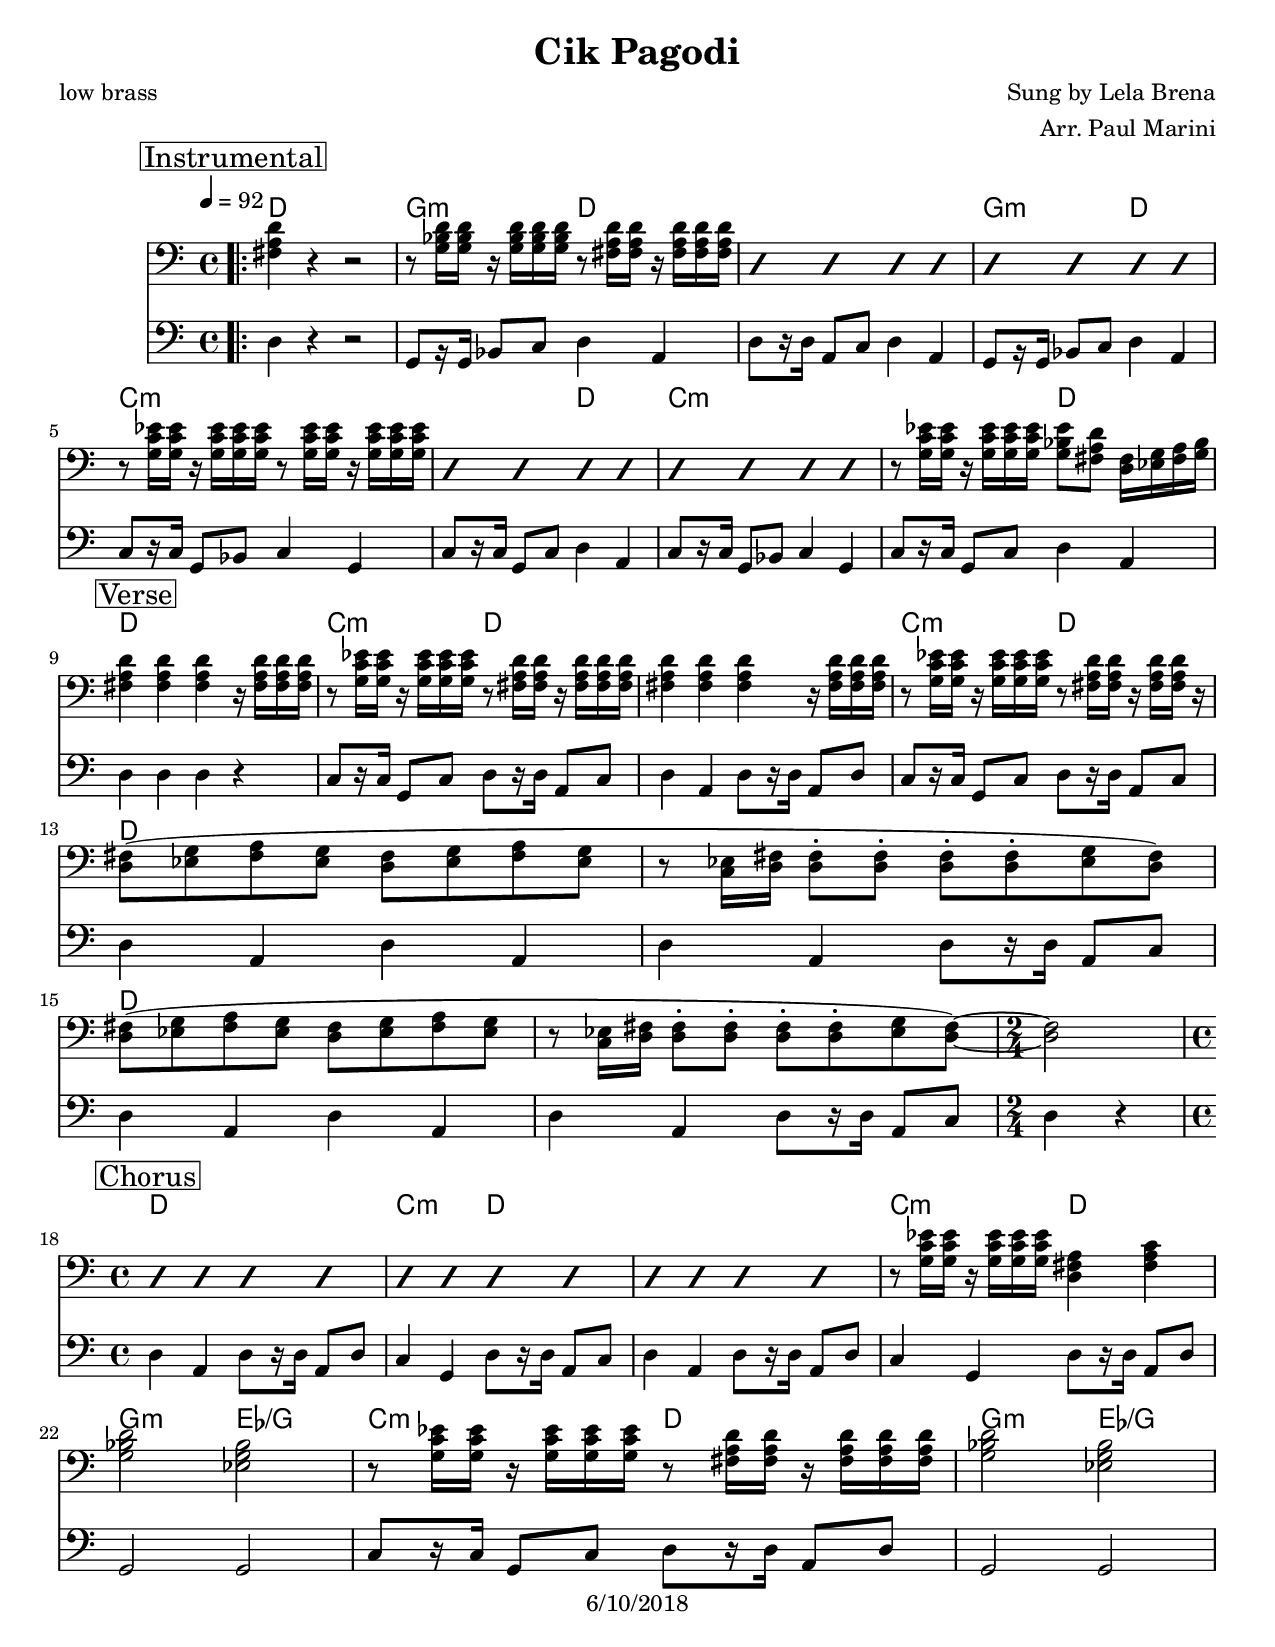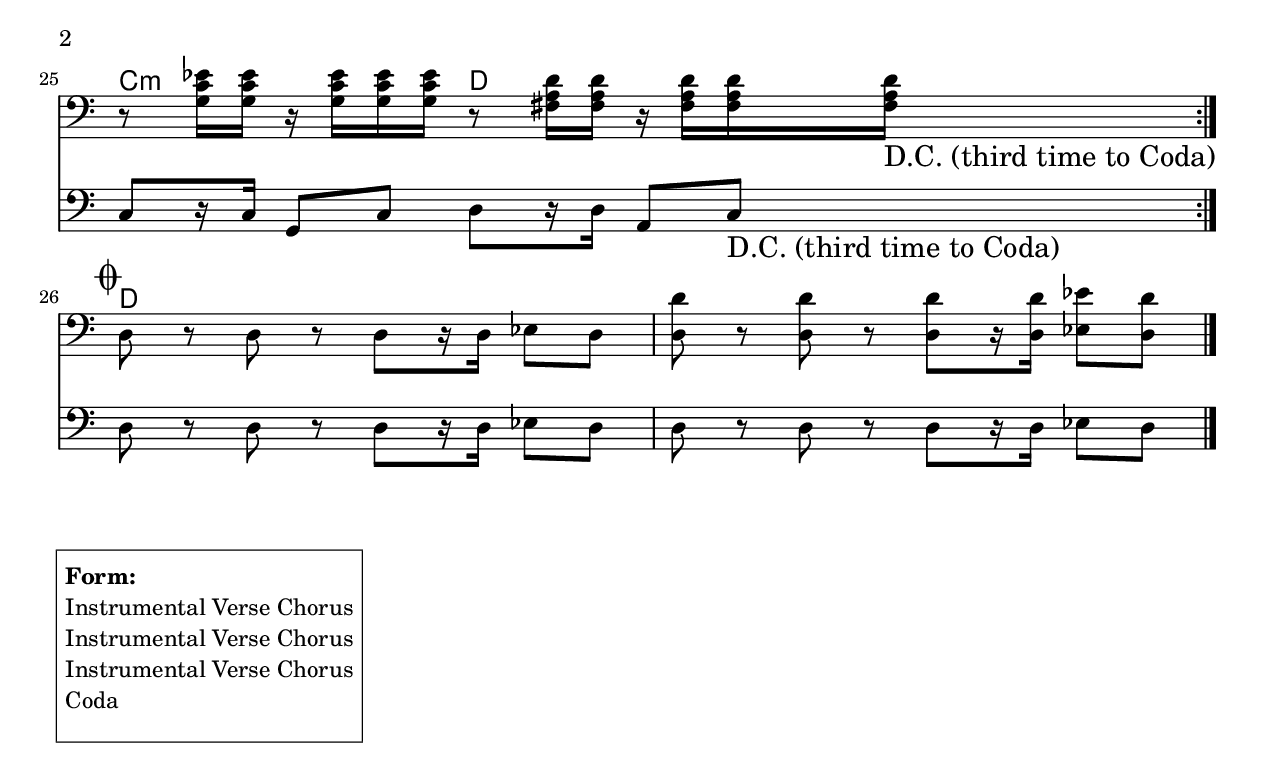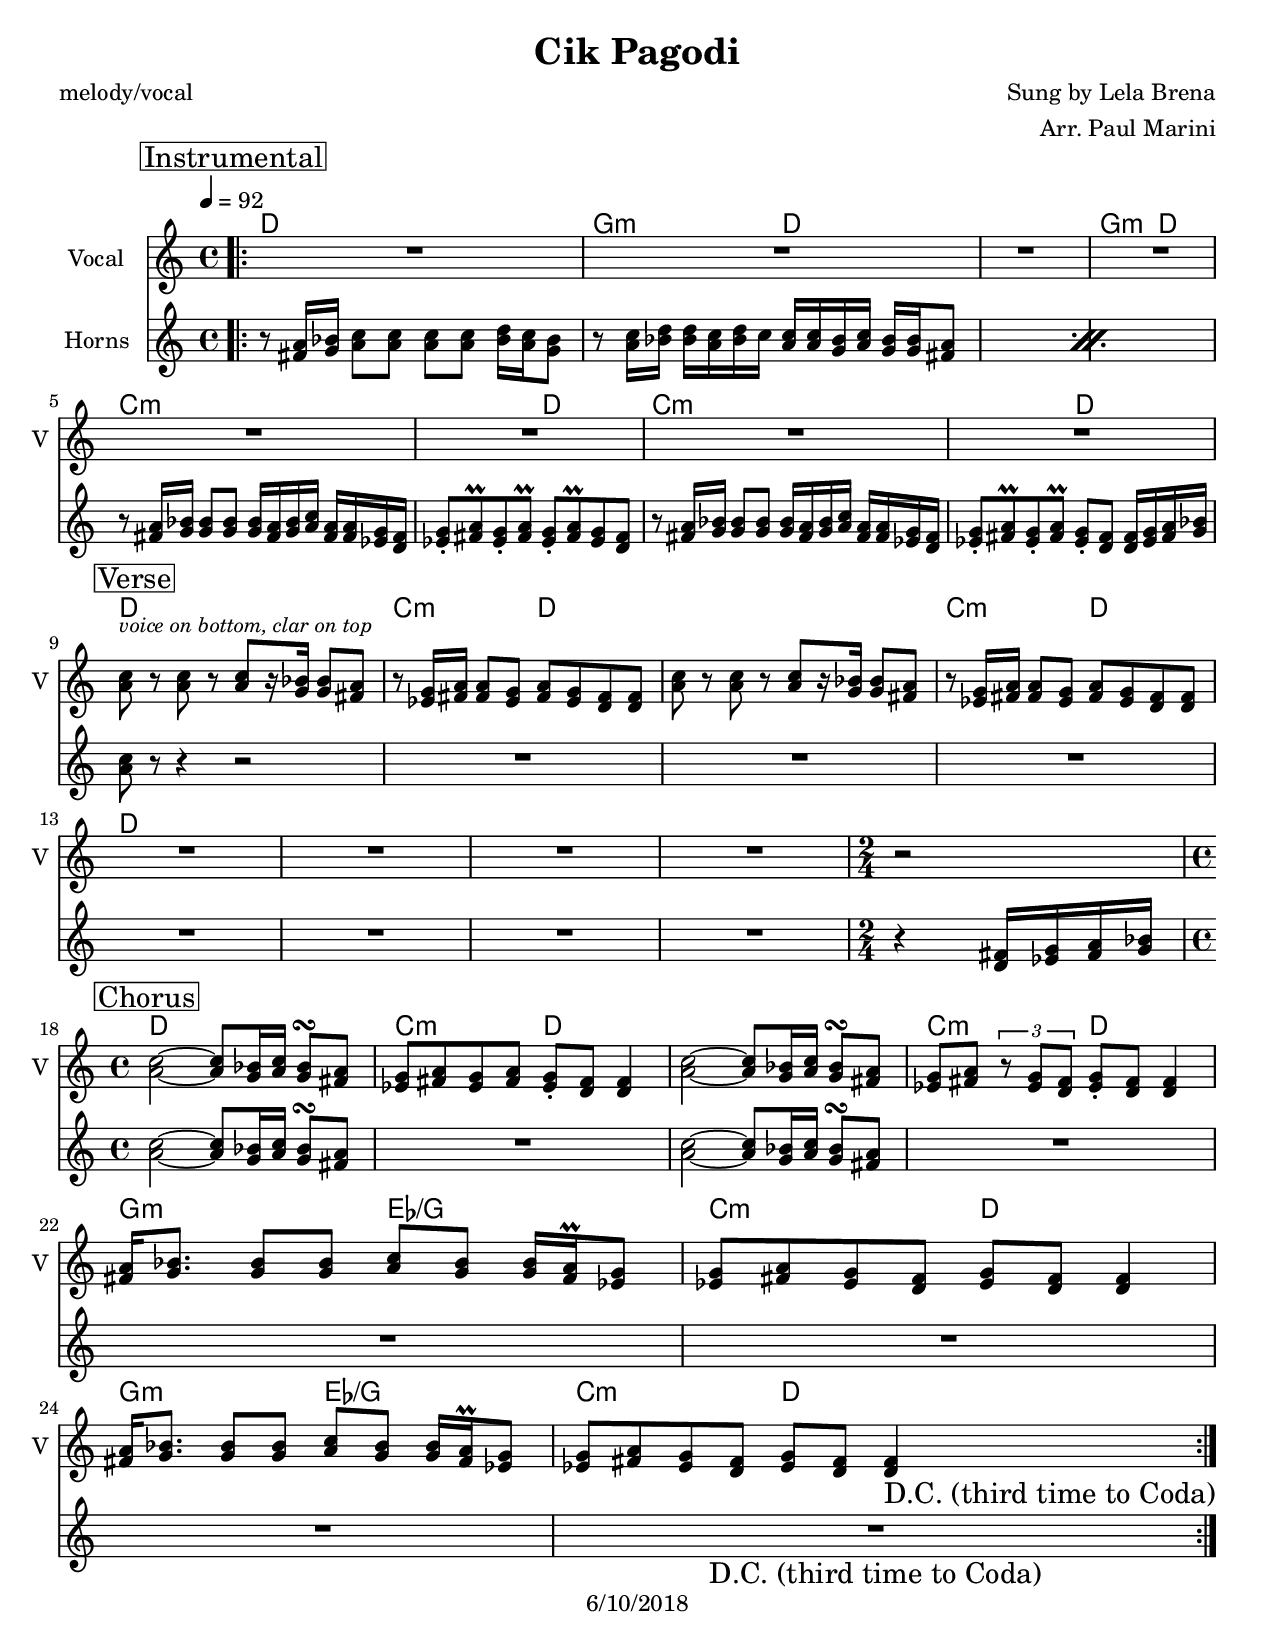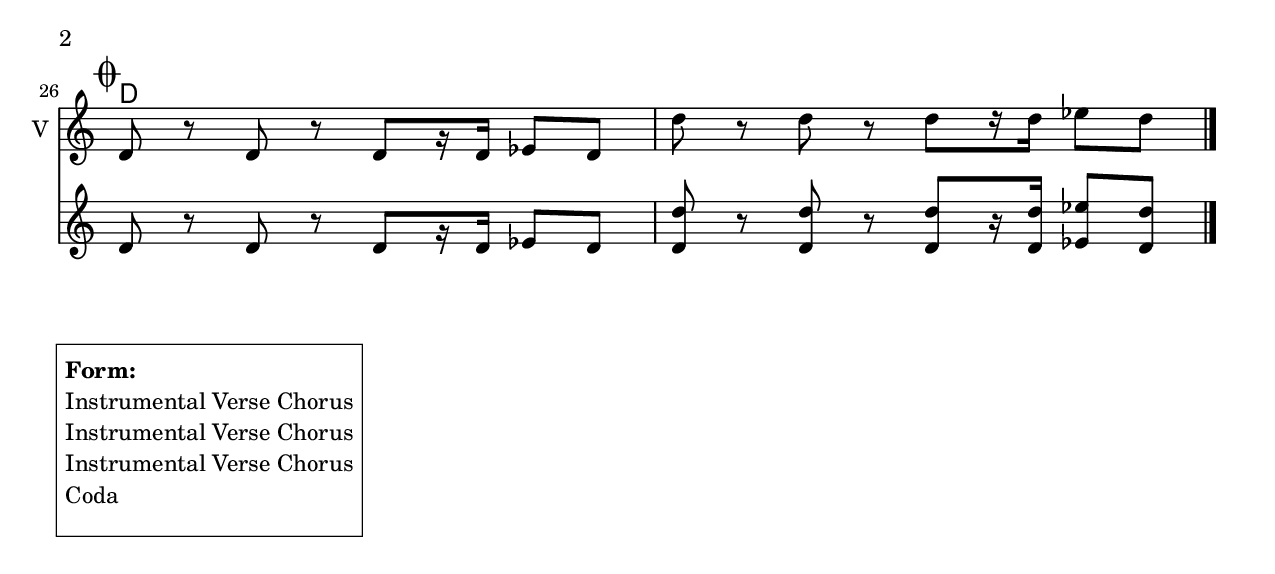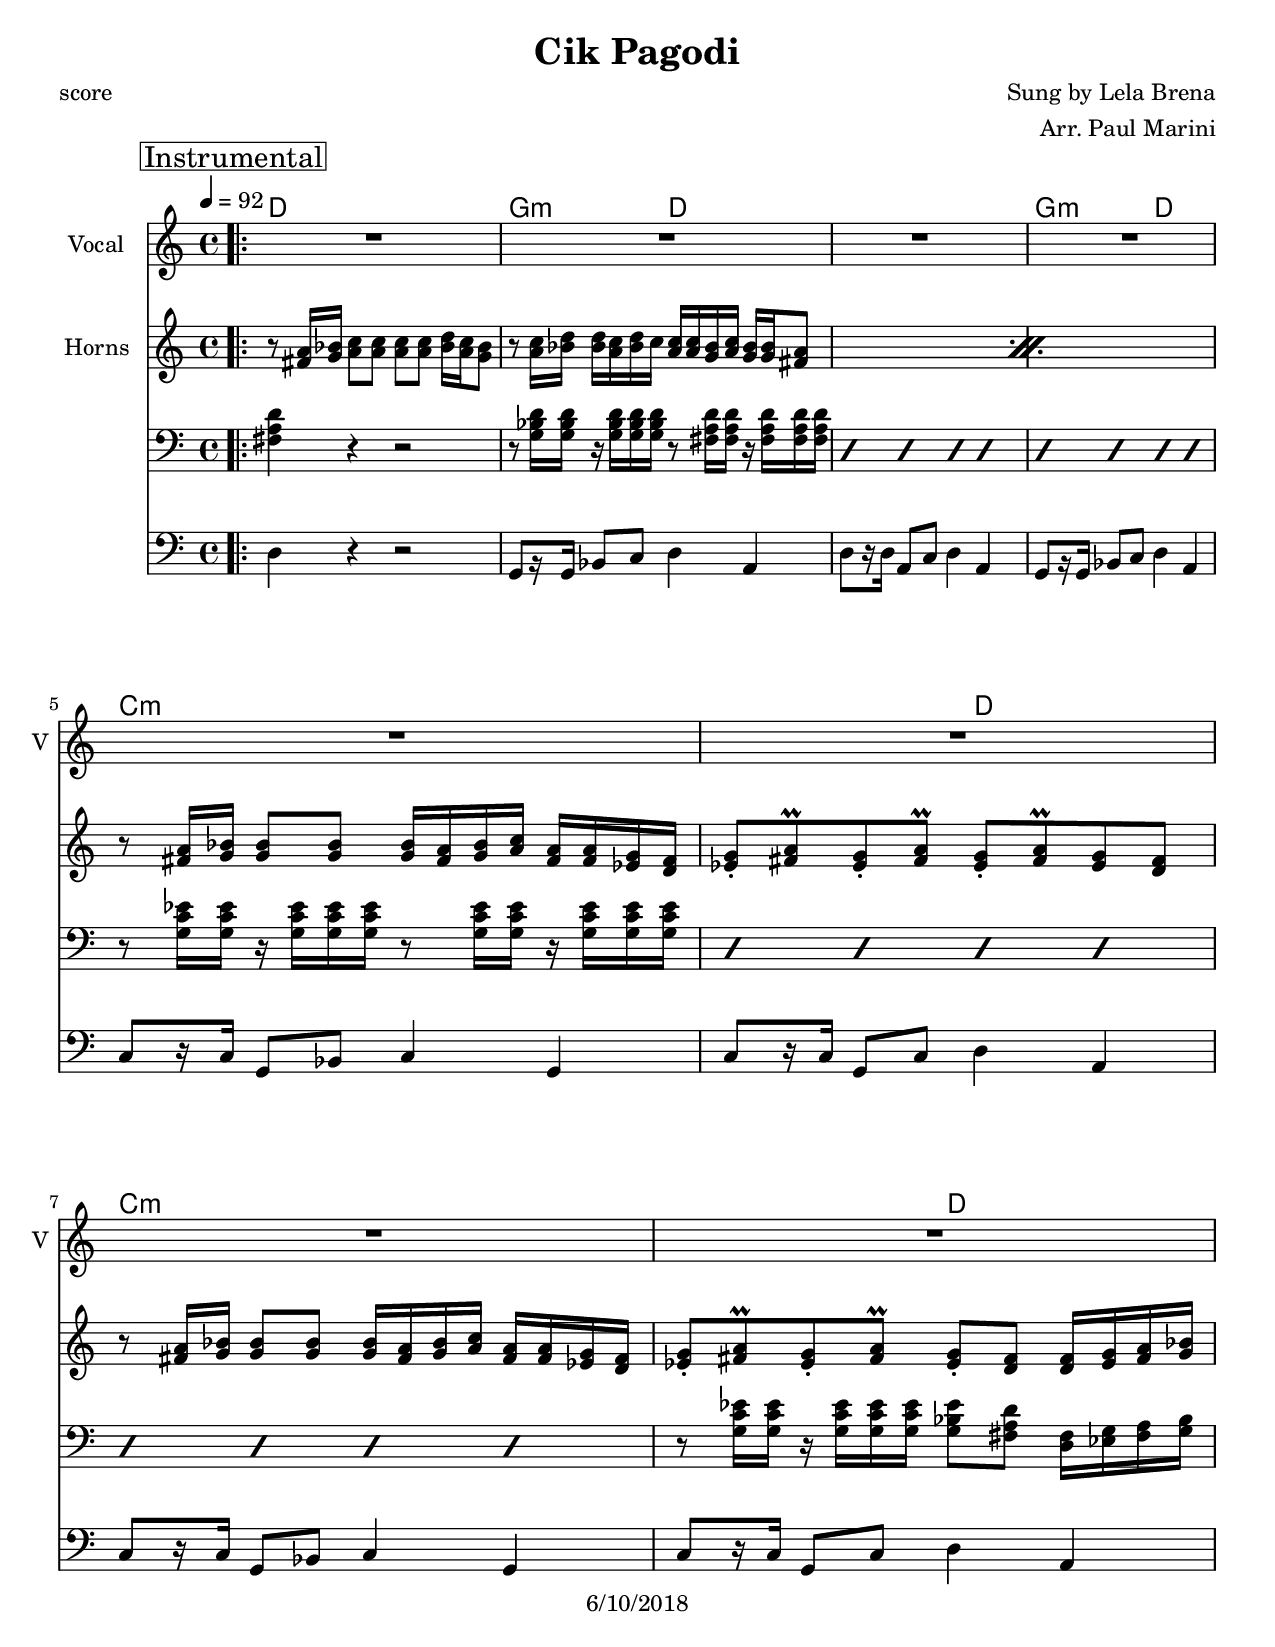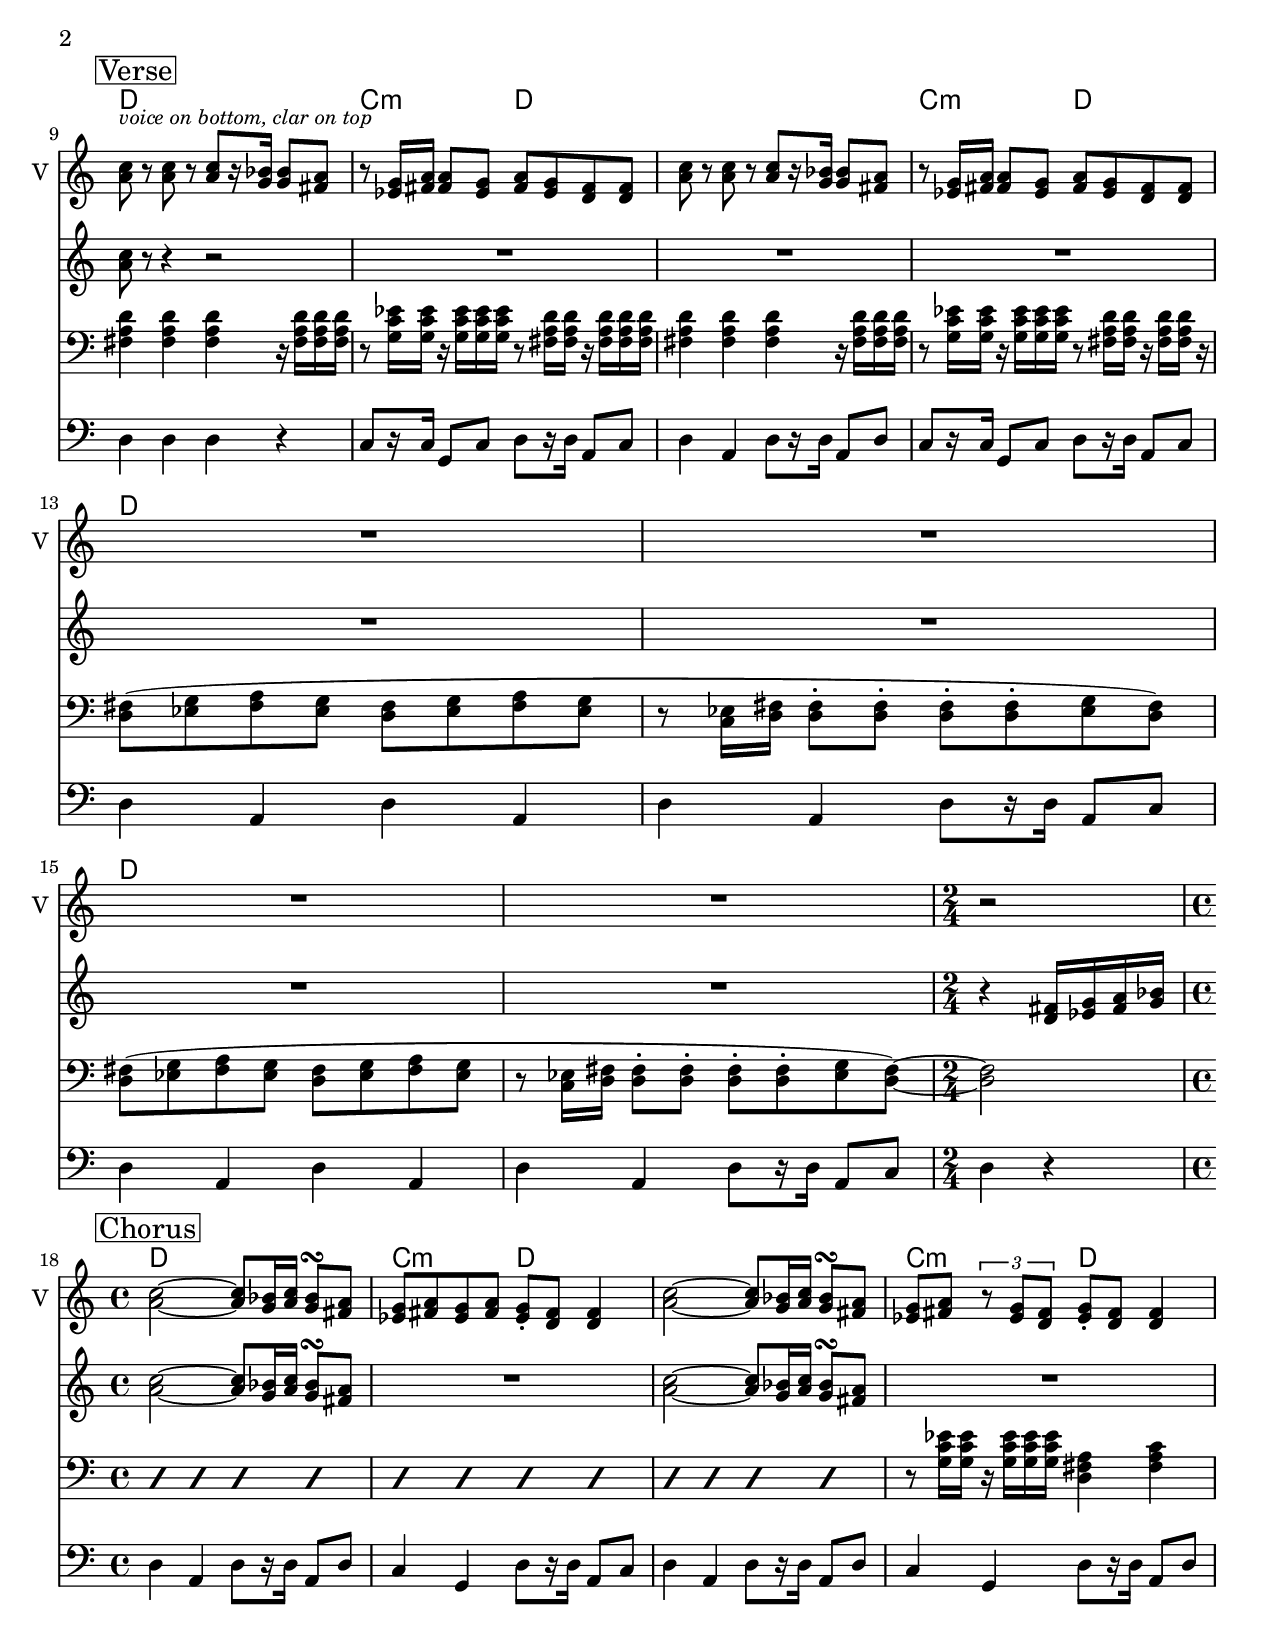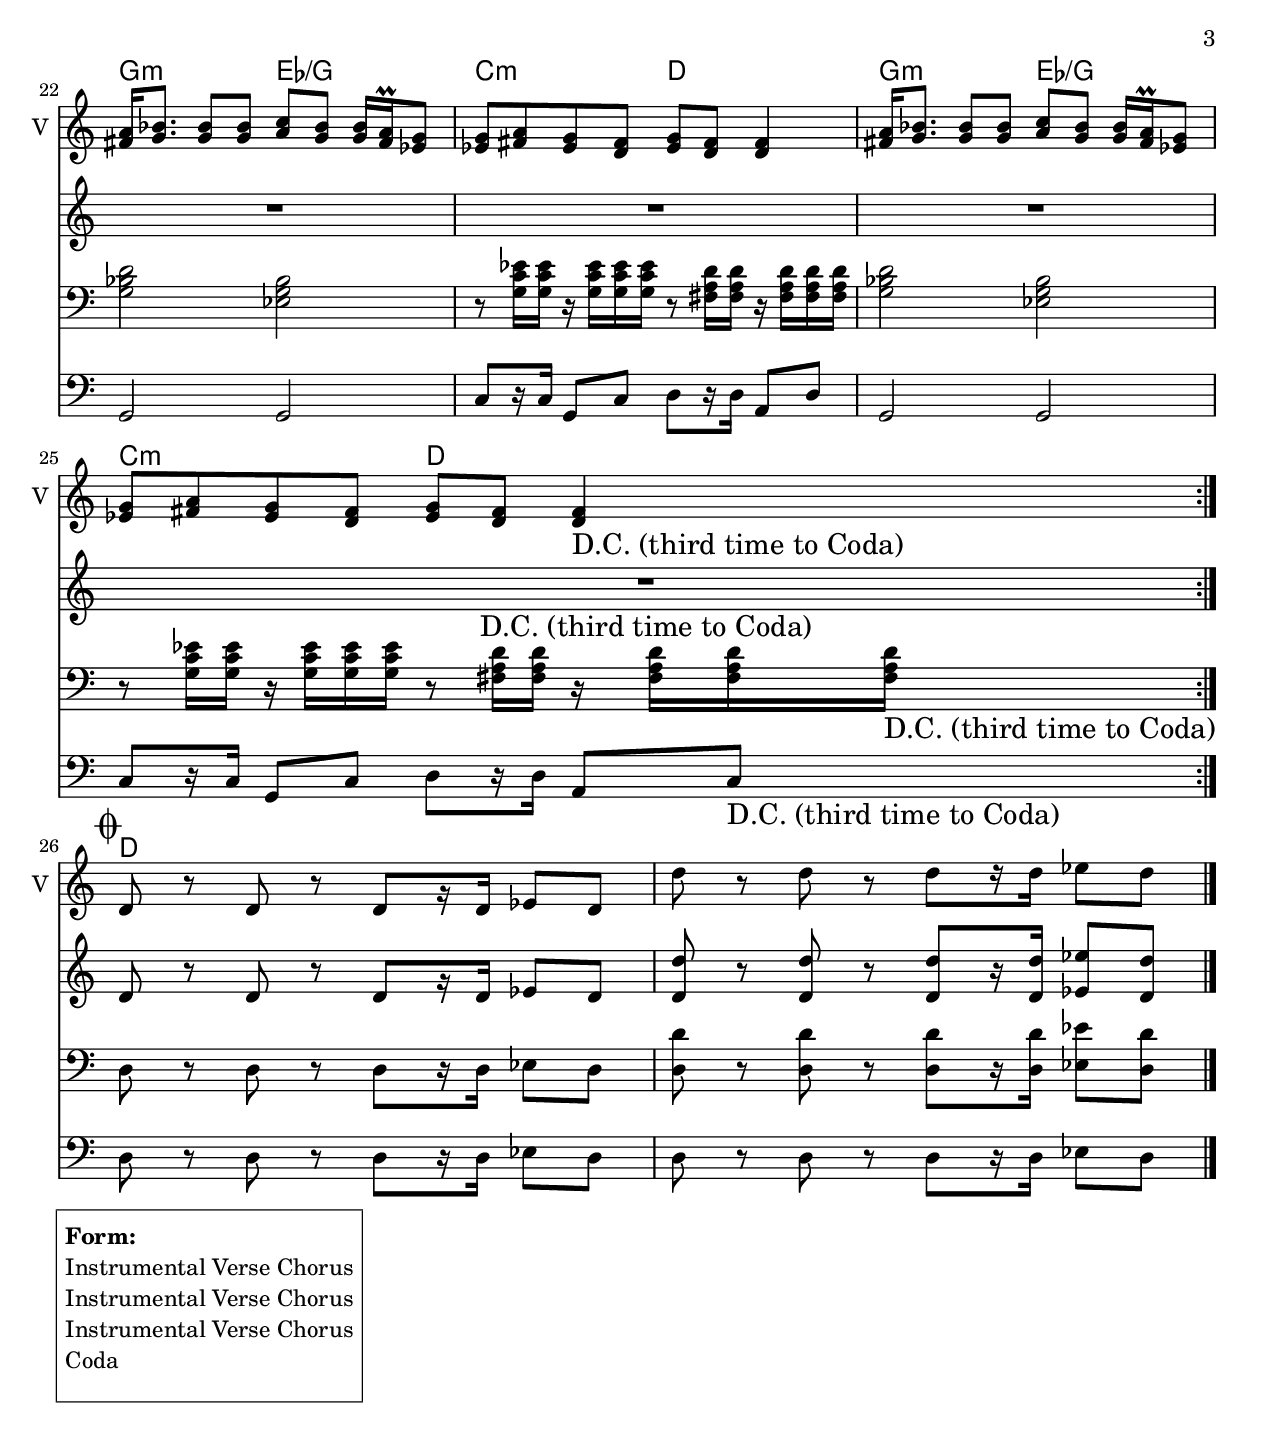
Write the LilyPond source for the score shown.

\version "2.18.2"

\header {
	title = "Cik Pagodi"
	composer = "Sung by Lela Brena"
	arranger = "Arr. Paul Marini"
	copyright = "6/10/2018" %date of latest edits
}
\paper {
  #(set-paper-size "letter")
  }


slash = {
	\override NoteHead #'style = #'slash
	\override Stem #'transparent = ##t
}

noslash = {
	\revert NoteHead #'style
	\revert Stem #'transparent
}

the_form = %Form
	\markup { \box \column {
	\line { " " }
	\line { \bold " Form: " }
	\line { " Instrumental Verse Chorus " }
	\line { " Instrumental Verse Chorus " }
	\line { " Instrumental Verse Chorus " }
	\line { " Coda " }
	\line { " " }
	}}

test = { \relative c' { \tempo 4 = 80 \set Score.markFormatter = #format-mark-box-letters
	\repeat volta 2 {
	}
}
}

%{ ornament conventions, a/o 10/2017
%	\prall		regular up ornament, metric
%	\lineprall	quick, nonmetric up ornament	(was \mordent)
%	\mordent		regular down ornament, nonmetric	(was \upbow)
%	\prallprall	consecutive up ornaments, metric
% \trill		trill
%	\turn		turn of some sort
%}

vocal = { \relative c'' { \tempo 4 = 92 \set Score.markFormatter = #format-mark-box-letters

	\mark \markup { \box "Instrumental" }
	\bar ".|:"
	R1 | R1 | R1 | R1 | 
	\break
	R1 | R1 | R1 | R1 | 
	\break
	
	\mark \markup { \box "Verse" }
	<a c>8^\markup { \small \italic "voice on bottom, clar on top" } r <a c> r <a c> [r16 <g bes>] <g bes>8 <fis a> |
	r <ees g>16 <fis a> <fis a>8 <ees g> <fis a> <ees g> <d fis> <d fis> |
	<a' c>8 r <a c> r <a c> [ r16 <g bes>] <g bes>8 <fis a> | r <ees g>16 <fis a> <fis a>8 <ees g> <fis a> <ees g> <d fis> <d fis> |
	\break
	R1 | R1 | R1 | R1 | \time 2/4 r2 | \time 4/4
	\break

	\mark \markup { \box "Chorus" }
	<a' c>2~ <a c>8 <g bes>16 <a c> <g bes>8\turn <fis a> | <ees g> <fis a> <ees g> <fis a> <ees g>-. <d fis> <d fis>4 |
	<a' c>2~ <a c>8 <g bes>16 <a c> <g bes>8\turn <fis a> | <ees g> <fis a> \times 2/3 { r8 <ees g> <d fis> } <ees g>8-. <d fis> <d fis>4 |
	\break
	<fis a>16 <g bes>8. <g bes>8 <g bes> <a c> <g bes> <g bes>16 <fis a>\prall <ees g>8 | <ees g> <fis a> <ees g> <d fis> <ees g> <d fis> <d fis>4 |
	<fis a>16 <g bes>8. <g bes>8 <g bes> <a c> <g bes> <g bes>16 <fis a>\prall <ees g>8 | <ees g> <fis a> <ees g> <d fis> <ees g> <d fis> <d fis>4_\markup { \huge "D.C. (third time to Coda)"} | \bar ":|."
	\break

	\mark \markup { \musicglyph #"scripts.coda" }
	d8 r d r d[ r16 d] ees8 d | 
	d'8 r d r d[ r16 d] ees8 d | \bar "|."
}
}

melody = { \relative c' { \tempo 4 = 92 \set Score.markFormatter = #format-mark-box-letters
	\mark \markup { \box "Instrumental" }
	\bar ".|:"
	\repeat percent 2 {
		r8 <fis a>16 <g bes> <a c>8 <a c> <a c> <a c> <bes d>16 <a c> <g bes>8 | 
		r8 <a c>16 <bes d> <bes d> <a c> <bes d> c <a c> <a c> <g bes> <a c> <g bes> <g bes> <fis a>8 |
	}
	\break
	r8 <fis a>16 <g bes> <g bes>8 <g bes> <g bes>16 <fis a> <g bes> <a c> <fis a> <fis a> <ees g> <d fis> | 
	<ees g>8-. <fis a>\prall <ees g>-. <fis a>\prall <ees g>-. <fis a>\prall <ees g> <d fis> |
	r8 <fis a>16 <g bes> <g bes>8 <g bes> <g bes>16 <fis a> <g bes> <a c> <fis a> <fis a> <ees g> <d fis> | 
	<ees g>8-. <fis a>\prall <ees g>-. <fis a>\prall <ees g>-. <d fis> <d fis>16 <ees g> <fis a> <g bes> |
	\break

	\mark \markup { \box "Verse" }
	<a c>8 r r4 r2 | R1 | R1 | R1 |
	\break

	R1 | R1 | R1 | R1 | 
	\time 2/4 r4 <d, fis>16 <ees g> <fis a> <g bes> | \time 4/4

	\mark \markup { \box "Chorus" }
	<a c>2~ <a c>8 <g bes>16 <a c> <g bes>8\turn <fis a> | R1 |
	<a c>2~ <a c>8 <g bes>16 <a c> <g bes>8\turn <fis a> | R1 |
	\break
	R1 | R1 | R1 | R1_\markup { \huge "D.C. (third time to Coda)"} | \bar ":|."
	\break

	\mark \markup { \musicglyph #"scripts.coda" }
	d8 r d r d [r16 d] ees8 d | 
	<d d'>8 r <d d'> r <d d'>[ r16 <d d'>] <ees ees'>8 <d d'> | \bar "|."

}
}

midbrass = { \relative c { \tempo 4 = 92 \set Score.markFormatter = #format-mark-box-letters
	\mark \markup { \box "Instrumental" }
	\bar ".|:"
	<fis a d>4 r r2 | 
	r8 <g bes d>16 <g bes d> r <g bes d> <g bes d> <g bes d> r8 <fis a d>16 <fis a d> r <fis a d> <fis a d> <fis a d> |
	\slash { d4 d d d | d d d d | } \noslash
	\break
	r8 <g c ees>16 <g c ees> r <g c ees> <g c ees> <g c ees> r8 <g c ees>16 <g c ees> r <g c ees> <g c ees> <g c ees> |
	\slash { d4 d d d | d d d d | } \noslash
	r8 <g c ees>16 <g c ees> r <g c ees> <g c ees> <g c ees> <g bes ees>8 <fis a d> <d fis>16 <ees g> <fis a> <g bes> |
	\break

	\mark \markup { \box "Verse" }
	<fis a d>4 <fis a d> <fis a d> r16 <fis a d> <fis a d> <fis a d> |
	r8 <g c ees>16 <g c ees> r <g c ees> <g c ees> <g c ees> r8 <fis a d>16 <fis a d> r <fis a d> <fis a d> <fis a d> |
	<fis a d>4 <fis a d> <fis a d> r16 <fis a d> <fis a d> <fis a d> |
	r8 <g c ees>16 <g c ees> r <g c ees> <g c ees> <g c ees> r8 <fis a d>16 <fis a d> r <fis a d> <fis a d> r |
	\break
	<d fis>8 ( <ees g> <fis a> <ees g> <d fis> <ees g> <fis a> <ees g> | r <c ees>16 <d fis> <d fis>8-. <d fis>-. <d fis>-. <d fis>-. <ees g> <d fis> ) |
	\break
	<d fis>8 ( <ees g> <fis a> <ees g> <d fis> <ees g> <fis a> <ees g> | r <c ees>16 <d fis> <d fis>8-. <d fis>-. <d fis>-. <d fis>-. <ees g> <d fis>~ ) |
	\time 2/4 <d fis>2 | \time 4/4
	\break

	\mark \markup { \box "Chorus" }
	\slash { d4 d d d | d d d d | d d d d | } \noslash
	r8 <g c ees>16 <g c ees> r <g c ees> <g c ees> <g c ees> <d fis a>4 <fis a c> |
	\break

	<g bes d>2 <ees g bes> | 
	r8 <g c ees>16 <g c ees> r <g c ees> <g c ees> <g c ees> r8 <fis a d>16 <fis a d> r <fis a d> <fis a d> <fis a d> |
	<g bes d>2 <ees g bes> | 
	r8 <g c ees>16 <g c ees> r <g c ees> <g c ees> <g c ees> r8 <fis a d>16 <fis a d> r <fis a d> <fis a d> <fis a d>_\markup { \huge "D.C. (third time to Coda)"} | \bar ":|."
	\break

	\mark \markup { \musicglyph #"scripts.coda" }
	d8 r d r d [r16 d] ees8 d | 
	<d d'>8 r <d d'> r <d d'>[ r16 <d d'>] <ees ees'>8 <d d'> | \bar "|."

}
}

bass = { \relative c { \tempo 4 = 92 \set Score.markFormatter = #format-mark-box-letters
	\mark \markup { \box "Instrumental" }
	\bar ".|:"
	d4 r r2 | g,8[ r16 g] bes8 c d4 a | 
	d8[ r16 d ]a8 c d4 a | g8[ r16 g ]bes8 c d4 a | 
	\break
	c8[ r16 c ]g8 bes c4 g | c8[ r16 c ]g8 c d4 a |
	c8[ r16 c ]g8 bes c4 g | c8[ r16 c ]g8 c d4 a |

	\mark \markup { \box "Verse" }
	d4 d d r | c8[ r16 c ]g8 c d[ r16 d ]a8 c |
	d4 a d8[ r16 d ]a8 d | c8[ r16 c ]g8 c d[ r16 d ]a8 c |
	\break
	d4 a d a | d a d8[ r16 d ]a8 c | 
	d4 a d a | d a d8[ r16 d ]a8 c | 
	\time 2/4 d4 r | \time 4/4
	\break

	\mark \markup { \box "Chorus" }
	d4 a d8[ r16 d ]a8 d | c4 g d'8[ r16 d ]a8 c |
	d4 a d8[ r16 d ]a8 d | c4 g d'8[ r16 d ]a8 d |
	\break
	g,2 g | c8[ r16 c ]g8 c d8[ r16 d ]a8 d |
	g,2 g | c8[ r16 c ]g8 c d8[ r16 d ]a8 c_\markup { \huge "D.C. (third time to Coda)"} | \bar ":|."
	\break

	\mark \markup { \musicglyph #"scripts.coda" }
	d8 r d r d[ r16 d ]ees8 d | 
	d8 r d r d[ r16 d ]ees8 d | \bar "|."

}
}


changes = { \chordmode {

% Instr.
d1 | g2:min d | d1 | g2:min d | 
c1:min | c2:min d | c1:min | c2:min d | 

% Verse
d1 | c2:min d | d1 | c2:min d |
d1 | d | d | d | d2 |

% Chorus
d1 | c2:min d | d1 | c2:min d |
g2:min ees/g | c:min d | g2:min ees/g | c:min d | 

% Coda
d1 | d |

}
}


\book {
	\bookOutputSuffix "score"
    \header { poet = "score" }
	\score {
	  <<
	    \new ChordNames {
		\set chordChanges = ##t
		\changes
	    }
		\new Staff \with {
			instrumentName = "Vocal "
			shortInstrumentName = "V "
		}
		{ \clef treble
			\vocal
		}
	    \new Staff \with {
			instrumentName = "Horns "
			shortInstrumentName = " "
		}
		{ \clef treble
		\melody
	    }
	    \new Staff { \clef bass
		\midbrass
	    }
	    \new Staff { \clef bass
		\bass
	    }
	  >>
	}
	\the_form
}
\book {
	\bookOutputSuffix "melody"
    \header { poet = "melody/vocal" }
	\score {
	  <<
	    \new ChordNames {
		\set chordChanges = ##t
		\changes
	    }
		\new Staff \with {
			instrumentName = "Vocal "
			shortInstrumentName = "V "
		}
		{ \clef treble
			\vocal
		}
	    \new Staff \with {
			instrumentName = "Horns "
			shortInstrumentName = " "
		}
		{ \clef treble
		\melody
	    }
	  >>
	}
	\the_form
}
\book {
	\bookOutputSuffix "lowbrass"
    \header { poet = "low brass" }
	\score {
	  <<
	    \new ChordNames {
		\set chordChanges = ##t
		\changes
	    }
	    \new Staff { \clef bass
		\midbrass
	    }
	    \new Staff { \clef bass
		\bass
	    }
	  >>
	}
	\the_form
}
%{
\book {
	\score {
	  <<
		\new Staff {
		  \set Staff.midiInstrument = #"trumpet" \unfoldRepeats
			\melody
		}
		\new Staff {
		  \set Staff.midiInstrument = #"trumpet" \unfoldRepeats
			\midbrass
		}
	  >>
		\midi { }
	}
}
\book {
	\score {
	  <<
		\new Staff {
		  \set Staff.midiInstrument = #"trumpet" \unfoldRepeats
			\test
		}
	  >>
		\midi { }
	}
}
%}
